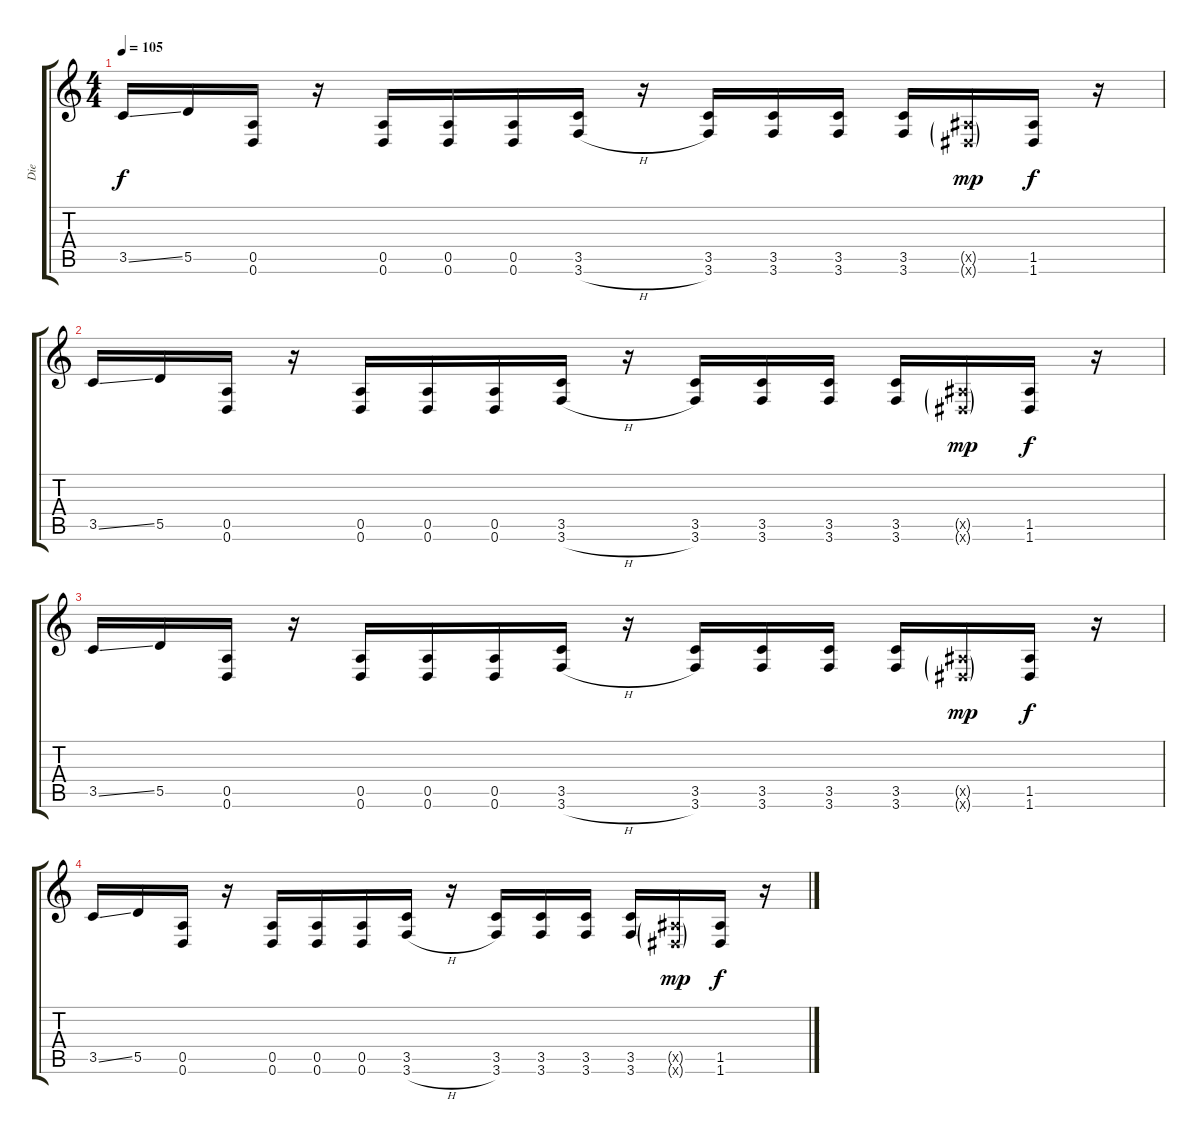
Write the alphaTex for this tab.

\track ("Die" "Die") {instrument distortionguitar}
\staff {score tabs}
\tuning (E4 B3 G3 D3 A2 D2) {hide}
\ts (4 4)
\tempo 105
\clef g2
\ks c
3.5{ss}.16{dy f} 5.5.16 (0.5 0.6).16 r.16 (0.5 0.6).16 (0.5 0.6).16 (0.5 0.6).16 (3.5 3.6{h}).16 r.16 (3.5 3.6).16 (3.5 3.6).16 (3.5 3.6).16 (3.5 3.6).16 (1.5{g x} 1.6{g x}).16{dy mp} (1.5 1.6).16{dy f} r.16 |
3.5{ss}.16 5.5.16 (0.5 0.6).16 r.16 (0.5 0.6).16 (0.5 0.6).16 (0.5 0.6).16 (3.5 3.6{h}).16 r.16 (3.5 3.6).16 (3.5 3.6).16 (3.5 3.6).16 (3.5 3.6).16 (1.5{g x} 1.6{g x}).16{dy mp} (1.5 1.6).16{dy f} r.16 |
3.5{ss}.16 5.5.16 (0.5 0.6).16 r.16 (0.5 0.6).16 (0.5 0.6).16 (0.5 0.6).16 (3.5 3.6{h}).16 r.16 (3.5 3.6).16 (3.5 3.6).16 (3.5 3.6).16 (3.5 3.6).16 (1.5{g x} 1.6{g x}).16{dy mp} (1.5 1.6).16{dy f} r.16 |
3.5{ss}.16 5.5.16 (0.5 0.6).16 r.16 (0.5 0.6).16 (0.5 0.6).16 (0.5 0.6).16 (3.5 3.6{h}).16 r.16 (3.5 3.6).16 (3.5 3.6).16 (3.5 3.6).16 (3.5 3.6).16 (1.5{g x} 1.6{g x}).16{dy mp} (1.5 1.6).16{dy f} r.16
